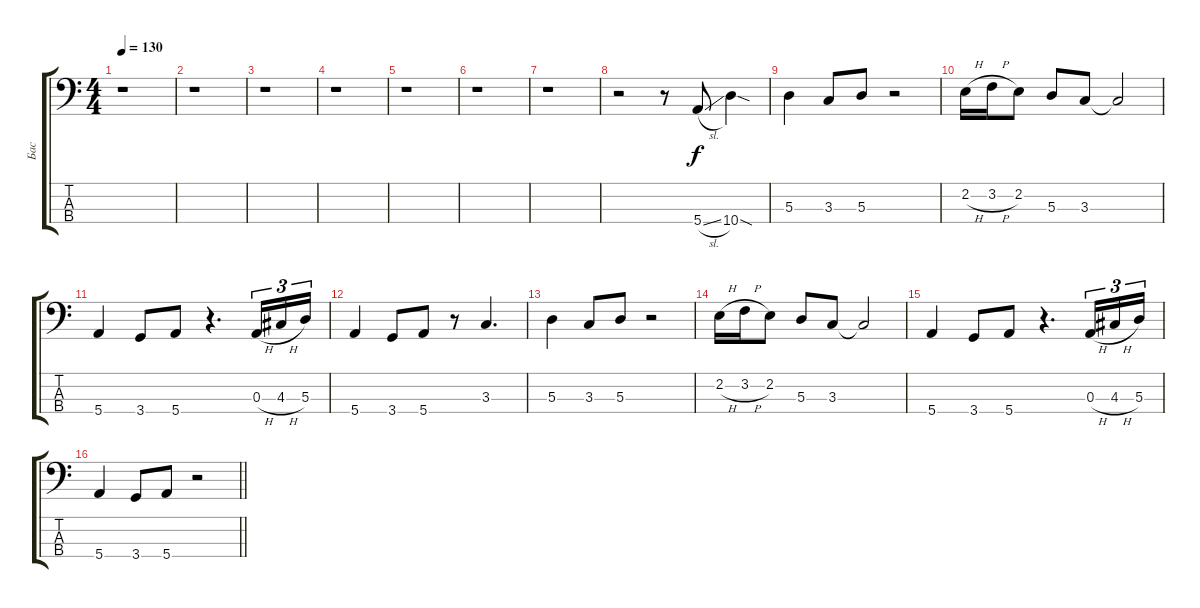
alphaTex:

\track ("Бас" "Бас") {instrument electricbassfinger}
\staff {score tabs}
\tuning (G2 D2 A1 E1) {hide}
\ts (4 4)
\section ("" "")
\tempo 130
\clef f4
\ks c
r.1{dy f instrument electricbassfinger} |
r.1 |
r.1 |
r.1 |
r.1 |
r.1 |
r.1 |
r.2 r.8 5.4{sl}.8 10.4{sod}.4 |
5.3.4 3.3.8 5.3.8 r.2 |
2.2{h}.16 3.2{h}.16 2.2.8 5.3.8 3.3.8 3.3{t}.2 |
5.4.4 3.4.8 5.4.8 r.4{d} 0.3{h}.16{tu (3 2)} 4.3{h}.16{tu (3 2)} 5.3.16{tu (3 2)} |
5.4.4 3.4.8 5.4.8 r.8 3.3.4{d} |
5.3.4 3.3.8 5.3.8 r.2 |
2.2{h}.16 3.2{h}.16 2.2.8 5.3.8 3.3.8 3.3{t}.2 |
5.4.4 3.4.8 5.4.8 r.4{d} 0.3{h}.16{tu (3 2)} 4.3{h}.16{tu (3 2)} 5.3.16{tu (3 2)} |
\barLineRight lightlight
5.4.4 3.4.8 5.4.8 r.2
